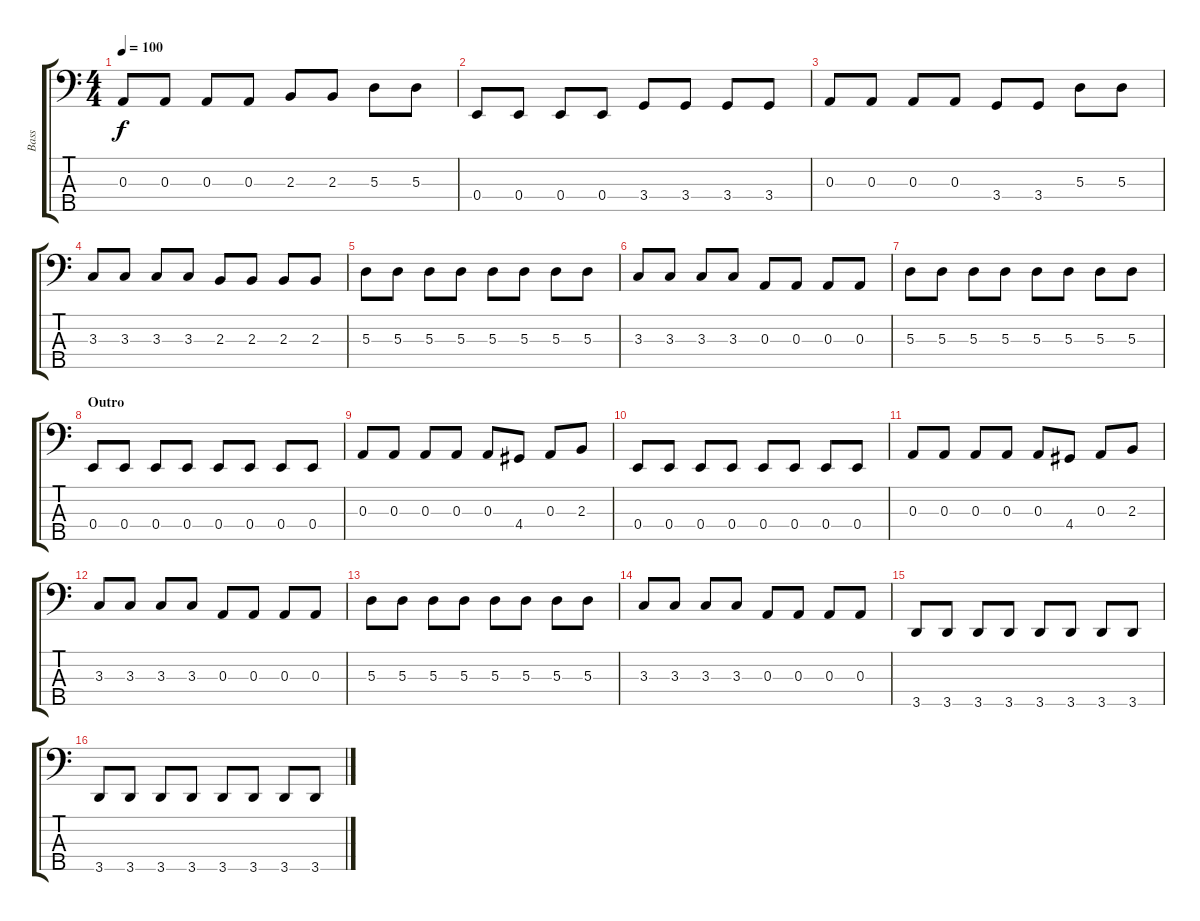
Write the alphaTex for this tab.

\track ("Bass" "Bass") {instrument electricbasspick}
\staff {score tabs}
\tuning (G2 D2 A1 E1 B0) {hide}
\ts (4 4)
\tempo 100
\clef f4
\ks c
0.3.8{dy f} 0.3.8 0.3.8 0.3.8 2.3.8 2.3.8 5.3.8 5.3.8 |
0.4.8 0.4.8 0.4.8 0.4.8 3.4.8 3.4.8 3.4.8 3.4.8 |
0.3.8 0.3.8 0.3.8 0.3.8 3.4.8 3.4.8 5.3.8 5.3.8 |
3.3.8 3.3.8 3.3.8 3.3.8 2.3.8 2.3.8 2.3.8 2.3.8 |
5.3.8 5.3.8 5.3.8 5.3.8 5.3.8 5.3.8 5.3.8 5.3.8 |
3.3.8 3.3.8 3.3.8 3.3.8 0.3.8 0.3.8 0.3.8 0.3.8 |
5.3.8 5.3.8 5.3.8 5.3.8 5.3.8 5.3.8 5.3.8 5.3.8 |
\section ("" "Outro")
0.4.8 0.4.8 0.4.8 0.4.8 0.4.8 0.4.8 0.4.8 0.4.8 |
0.3.8 0.3.8 0.3.8 0.3.8 0.3.8 4.4.8 0.3.8 2.3.8 |
0.4.8 0.4.8 0.4.8 0.4.8 0.4.8 0.4.8 0.4.8 0.4.8 |
0.3.8 0.3.8 0.3.8 0.3.8 0.3.8 4.4.8 0.3.8 2.3.8 |
3.3.8 3.3.8 3.3.8 3.3.8 0.3.8 0.3.8 0.3.8 0.3.8 |
5.3.8 5.3.8 5.3.8 5.3.8 5.3.8 5.3.8 5.3.8 5.3.8 |
3.3.8 3.3.8 3.3.8 3.3.8 0.3.8 0.3.8 0.3.8 0.3.8 |
3.5.8 3.5.8 3.5.8 3.5.8 3.5.8 3.5.8 3.5.8 3.5.8 |
3.5.8 3.5.8 3.5.8 3.5.8 3.5.8 3.5.8 3.5.8 3.5.8
